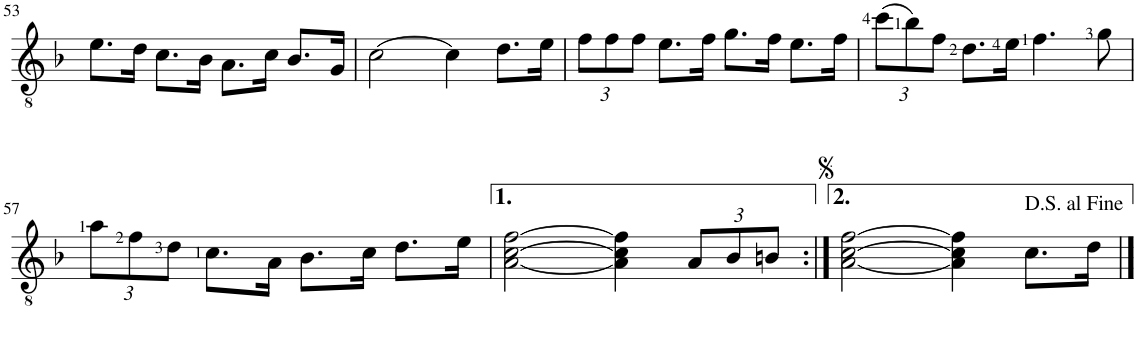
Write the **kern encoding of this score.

**kern
*part1
*staff1
*I"Guitar
*I'Guit.
!!LO:PB:g=z
*clefGv2
*k[b-]
*M4/4
*met(c)
=53
8.e\L
16d\Jk
8.c\L
16B-\Jk
8.A\L
16c\Jk
8.B-/L
16G/Jk
=54
[2c\
4c\]
8.d\L
16e\Jk
=55
*Xbrackettup
12f\L
12f\
12f\J
8.e\L
16f\Jk
8.g\L
16f\Jk
8.e\L
16f\Jk
=56
(12cc\L
12b-\)
12f\J
8.d\L
16e\Jk
4.f\
8g\
!!LO:LB:g=z
=57
12a\L
12f\
12d\J
8.c\L
16A\Jk
8.B-\L
16c\Jk
8.d\L
16e\Jk
=58
[2A\ [2c\ [2f\
4A\] 4c\] 4f\]
12A/L
12B-/
12Bn/J
=59:|!
[2A\ [2c\ [2f\
4A\] 4c\] 4f\]
8.c\L
16d\Jk
==
*-
